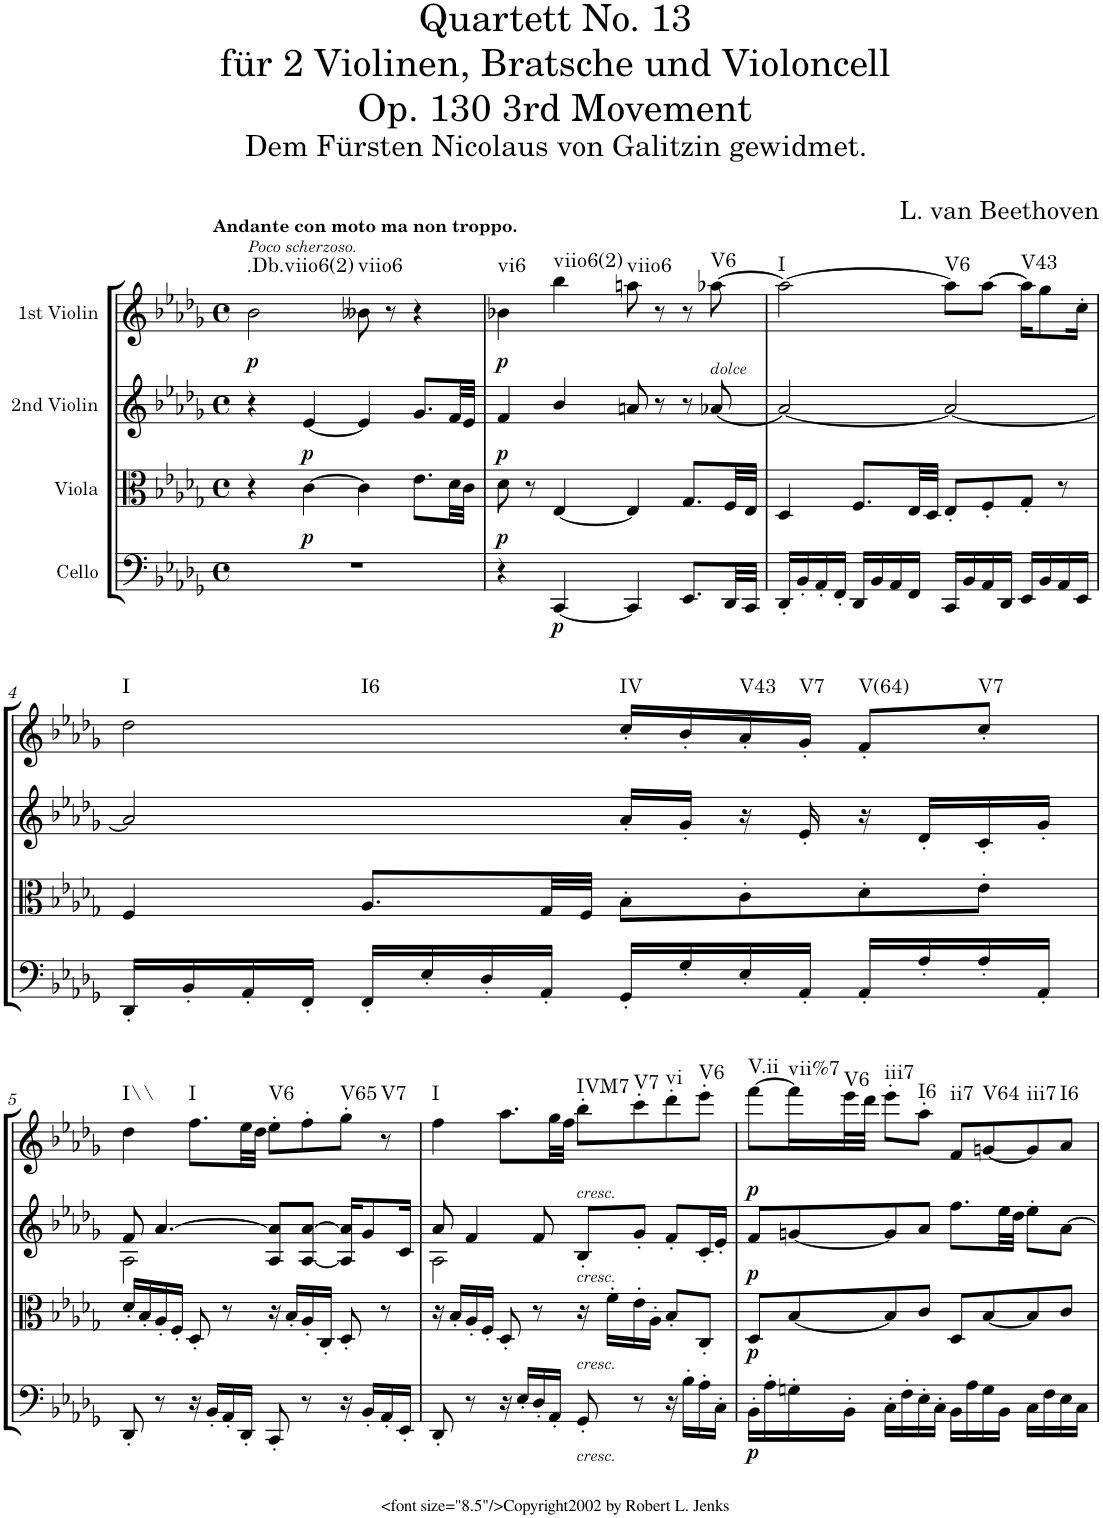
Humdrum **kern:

**kern	**dynam	**kern	**dynam	**kern	**dynam	**kern	**dynam	**harte
*part4	*part4	*part3	*part3	*part2	*part2	*part1	*part1	*part1
*staff4	*staff4	*staff3	*staff3	*staff2	*staff2	*staff1	*staff1	*
*I"Cello	*	*I"Viola	*	*I"2nd Violin	*	*I"1st Violin	*	*
*	*	*I'Vla	*	*I'Vln	*	*I'Vln	*	*
*clefF4	*	*clefC3	*	*clefG2	*	*clefG2	*	*
*k[b-e-a-d-g-]	*	*k[b-e-a-d-g-]	*	*k[b-e-a-d-g-]	*	*k[b-e-a-d-g-]	*	*
*D-:	*	*D-:	*	*D-:	*	*D-:	*	*
*M4/4	*	*M4/4	*	*M4/4	*	*M4/4	*	*
*met(c)	*	*met(c)	*	*met(c)	*	*met(c)	*	*
=1	=1	=1	=1	=1	=1	=1	=1	=1
!	!	!	!	!	!	!LO:TX:a:B:t=Andante con moto ma non troppo.	!	!
!	!	!	!	!	!	!LO:TX:a:i:t=Poco scherzoso.	!	!
!	!	!	!	!	!	!	!LO:DY:b	!LO:H:kt=.Db.viio6(2)
1r	.	4r	.	4r	.	2b-\	p	N
!	!	!	!LO:DY:b	!	!LO:DY:b	!	!	!
.	.	[4c\	p	[4e-/	p	.	.	.
!	!	!	!	!	!	!	!	!LO:H:kt=viio6
.	.	4c\]	.	4e-/]	.	8b--X\	.	N
.	.	.	.	.	.	8r	.	.
.	.	8.e-\L	.	8.g-/L	.	4r	.	.
.	.	32d-\LL	.	32f/LL	.	.	.	.
.	.	32c\JJJ	.	32e-/JJJ	.	.	.	.
=2	=2	=2	=2	=2	=2	=2	=2	=2
!	!	!	!LO:DY:b	!	!LO:DY:b	!	!LO:DY:b	!LO:H:kt=vi6
4r	.	8d-\	p	4f/	p	4b-X\	p	N
.	.	8r	.	.	.	.	.	.
!	!LO:DY:b	!	!	!	!	!	!	!LO:H:kt=viio6(2)
[4CC/	p	[4E-/	.	4b-/	.	4bb-\	.	N
!	!	!	!	!	!	!	!	!LO:H:kt=viio6
4CC/]	.	4E-/]	.	8an/	.	8aan\	.	N
.	.	.	.	8r	.	8r	.	.
8.EE-/L	.	8.G-/L	.	8r	.	8r	.	.
!	!	!	!	!	!	!LO:TX:b:i:t=dolce	!	!LO:H:kt=V6
.	.	.	.	[8a-X/	.	[8aa-X\	.	N
32DD-/LL	.	32F/LL	.	.	.	.	.	.
32CC/JJJ	.	32E-/JJJ	.	.	.	.	.	.
=3	=3	=3	=3	=3	=3	=3	=3	=3
!	!	!	!	!	!	!	!	!LO:H:kt=I
16DD-'/LL	.	4D-/	.	2a-/_	.	2aa-\_	.	N
16BB-'/	.	.	.	.	.	.	.	.
16AA-'/	.	.	.	.	.	.	.	.
16FF'/JJ	.	.	.	.	.	.	.	.
16DD-/LL	.	8.F/L	.	.	.	.	.	.
16BB-/	.	.	.	.	.	.	.	.
16AA-/	.	.	.	.	.	.	.	.
16FF/JJ	.	32E-/LL	.	.	.	.	.	.
.	.	32D-/JJJ	.	.	.	.	.	.
!	!	!	!	!	!	!	!	!LO:H:kt=V6
16CC/LL	.	8E-'/L	.	2a-/_	.	8aa-\L]	.	N
16BB-/	.	.	.	.	.	.	.	.
16AA-/	.	8F'/	.	.	.	[8aa-\J	.	.
16DD-/JJ	.	.	.	.	.	.	.	.
!	!	!	!	!	!	!	!	!LO:H:kt=V43
16EE-/LL	.	8G-'/J	.	.	.	16aa-\KL]	.	N
16BB-/	.	.	.	.	.	8gg-\	.	.
16AA-/	.	8r	.	.	.	.	.	.
16EE-/JJ	.	.	.	.	.	16cc'\Jk	.	.
!!LO:LB:g=z
=4	=4	=4	=4	=4	=4	=4	=4	=4
!	!	!	!	!	!	!	!	!LO:H:n=1:kt=I
!	!	!	!	!	!	!	!	!LO:H:n=2:kt=I6
16DD-'/LL	.	4F/	.	2a-/]	.	2dd-\	.	N N
16BB-'/	.	.	.	.	.	.	.	.
16AA-'/	.	.	.	.	.	.	.	.
16FF'/JJ	.	.	.	.	.	.	.	.
16FF'/LL	.	8.A-/L	.	.	.	.	.	.
16E-'/	.	.	.	.	.	.	.	.
16D-'/	.	.	.	.	.	.	.	.
16AA-'/JJ	.	32G-/LL	.	.	.	.	.	.
.	.	32F/JJJ	.	.	.	.	.	.
!	!	!	!	!	!	!	!	!LO:H:kt=IV
16GG-'/LL	.	8B-'\L	.	16a-'/LL	.	16cc'/LL	.	N
16G-'/	.	.	.	16g-'/JJ	.	16b-'/	.	.
!	!	!	!	!	!	!	!	!LO:H:kt=V43
16E-'/	.	8c'\	.	16r	.	16a-'/	.	N
!	!	!	!	!	!	!	!	!LO:H:kt=V7
16AA-'/JJ	.	.	.	16e-'/	.	16g-'/JJ	.	N
!	!	!	!	!	!	!	!	!LO:H:kt=V(64)
16AA-'/LL	.	8d-'\	.	16r	.	8f'/L	.	N
16A-'/	.	.	.	16d-'/LL	.	.	.	.
!	!	!	!	!	!	!	!	!LO:H:kt=V7
16A-'/	.	8e-'\J	.	16c'/	.	8cc'/J	.	N
16AA-'/JJ	.	.	.	16g-'/JJ	.	.	.	.
!!LO:LB:g=z
=5	=5	=5	=5	=5	=5	=5	=5	=5
*	*	*	*	*^	*	*	*	*
!	!	!	!	!	!	!	!	!	!LO:H:kt=I\\
8DD-'/	.	16d-'/LL	.	8f/	2A-\	.	4dd-\	.	N
.	.	16B-'/	.	.	.	.	.	.	.
8r	.	16A-'/	.	[>4.a-/	.	.	.	.	.
.	.	16F'/JJ	.	.	.	.	.	.	.
!	!	!	!	!	!	!	!	!	!LO:H:kt=I
16r	.	8D-'/	.	.	.	.	8.ff\L	.	N
16BB-'/LL	.	.	.	.	.	.	.	.	.
16AA-'/	.	8r	.	.	.	.	.	.	.
16DD-'/JJ	.	.	.	.	.	.	32ee-\LL	.	.
.	.	.	.	.	.	.	32dd-\JJJ	.	.
!	!	!	!	!	!	!	!	!	!LO:H:kt=V6
8CC'/	.	16r	.	8A-/ 8a-/]L	2ryy	.	8ee-'\L	.	N
.	.	16B-'/LL	.	.	.	.	.	.	.
8r	.	16A-'/	.	[<8A-/ [>8a-/J	.	.	8ff'\	.	.
.	.	16C'/JJ	.	.	.	.	.	.	.
!	!	!	!	!	!	!	!	!	!LO:H:kt=V65
16r	.	8D-'/	.	16A-/] 16a-/]KL	.	.	8gg-'\J	.	N
16BB-'/LL	.	.	.	8g-/	.	.	.	.	.
!	!	!	!	!	!	!	!	!	!LO:H:kt=V7
16AA-'/	.	8r	.	.	.	.	8r	.	N
16EE-'/JJ	.	.	.	16c/Jk	.	.	.	.	.
=6	=6	=6	=6	=6	=6	=6	=6	=6	=6
!	!	!	!	!	!	!	!	!	!LO:H:kt=I
8DD-'/	.	16r	.	8a-/	2A-\	.	4ff\	.	N
.	.	16B-'/LL	.	.	.	.	.	.	.
8r	.	16A-'/	.	4f/	.	.	.	.	.
.	.	16F'/JJ	.	.	.	.	.	.	.
16r	.	8D-'/	.	.	.	.	8.aa-\L	.	.
16E-'/LL	.	.	.	.	.	.	.	.	.
16D-'/	.	8r	.	8f/	.	.	.	.	.
16AA-'/JJ	.	.	.	.	.	.	32gg-\LL	.	.
.	.	.	.	.	.	.	32ff\JJJ	.	.
!	!	!	!	!	!	!	!LO:TX:b:i:t=cresc.	!	!
!	!	!	!	!LO:TX:b:i:t=cresc.	!	!	!	!	!
!	!	!LO:TX:b:i:t=cresc.	!	!	!	!	!	!	!
!LO:TX:b:i:t=cresc.	!	!	!	!	!	!	!	!	!LO:H:kt=IVM7
8GG-'/	.	16r	.	8B-'/L	2ryy	.	8bb-'\L	.	N
.	.	16f'\LL	.	.	.	.	.	.	.
!	!	!	!	!	!	!	!	!	!LO:H:kt=V7
8r	.	16e-'\	.	8g-'/J	.	.	8ccc'\	.	N
.	.	16A-'\JJ	.	.	.	.	.	.	.
!	!	!	!	!	!	!	!	!	!LO:H:kt=vi
16r	.	8B-'/L	.	8f'/L	.	.	8ddd-'\	.	N
16B-'\LL	.	.	.	.	.	.	.	.	.
!	!	!	!	!	!	!	!	!	!LO:H:kt=V6
16A-'\	.	8C'/J	.	16c'/L	.	.	8eee-'\J	.	N
16C'\JJ	.	.	.	16e-'/JJ	.	.	.	.	.
*	*	*	*	*v	*v	*	*	*	*
=7	=7	=7	=7	=7	=7	=7	=7	=7
!	!LO:DY:b	!	!	!	!	!	!	!
!	!LO:DY:n=1:a	!	!	!	!LO:DY:b	!	!LO:DY:b	!LO:H:kt=V.ii
16BB-'\LL	p p	8D-/L	.	8f/L	p	[8fff\L	p	N
16A-'\	.	.	.	.	.	.	.	.
!	!	!	!	!	!	!	!	!LO:H:kt=vii%7
16Gn'\	.	[8B-/	.	[8gn/	.	16fff\L]	.	N
!	!	!	!	!	!	!	!	!LO:H:kt=V6
16BB-'\JJ	.	.	.	.	.	32eee-\L	.	N
.	.	.	.	.	.	32ddd-\JJJ	.	.
!	!	!	!	!	!	!	!	!LO:H:kt=iii7
16C'\LL	.	8B-/]	.	8g/]	.	8eee-'\L	.	N
16F'\	.	.	.	.	.	.	.	.
!	!	!	!	!	!	!	!	!LO:H:kt=I6
16E-'\	.	8c/J	.	8a-/J	.	8aa-'\J	.	N
16C'\JJ	.	.	.	.	.	.	.	.
!	!	!	!	!	!	!	!	!LO:H:kt=ii7
16BB-\LL	.	8D-/L	.	8.ff\L	.	8f/L	.	N
16A-\	.	.	.	.	.	.	.	.
!	!	!	!	!	!	!	!	!LO:H:kt=V64
16G\	.	[8B-/	.	.	.	[8gn/	.	N
16BB-\JJ	.	.	.	32ee-\LL	.	.	.	.
.	.	.	.	32dd-\JJJ	.	.	.	.
!	!	!	!	!	!	!	!	!LO:H:kt=iii7
16C\LL	.	8B-/]	.	8ee-'\L	.	8g/]	.	N
16F\	.	.	.	.	.	.	.	.
!	!	!	!	!	!	!	!	!LO:H:kt=I6
16E-\	.	8c/J	.	[8a-\J	.	8a-/J	.	N
16C\JJ	.	.	.	.	.	.	.	.
=	=	=	=	=	=	=	=	=
*-	*-	*-	*-	*-	*-	*-	*-	*-
